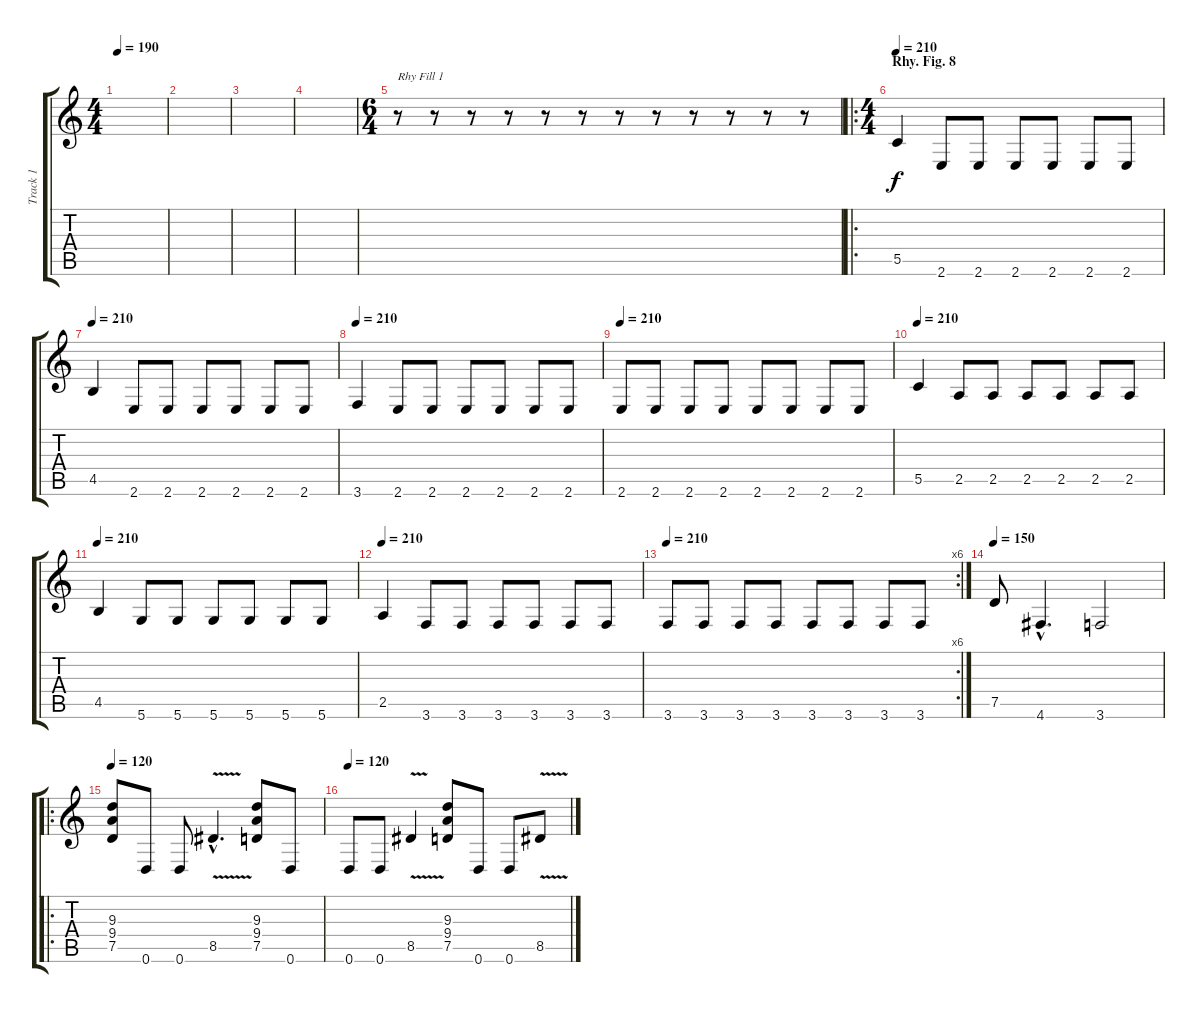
\track ("Track 1" "Track 1") {instrument distortionguitar}
\staff {score tabs}
\tuning (D4 A3 F3 C3 G2 D2) {hide}
\ts (4 4)
\tempo 190
\clef g2
\ks c
|
|
|
|
\ts (6 4)
r.8{txt "Rhy Fill 1"} r.8 r.8 r.8 r.8 r.8 r.8 r.8 r.8 r.8 r.8 r.8 |
\ro
\ts (4 4)
\section ("" "Rhy. Fig. 8")
\tempo 210
5.5.4 2.6.8 2.6.8 2.6.8 2.6.8 2.6.8 2.6.8 |
\tempo 210
4.5.4 2.6.8 2.6.8 2.6.8 2.6.8 2.6.8 2.6.8 |
\tempo 210
3.6.4 2.6.8 2.6.8 2.6.8 2.6.8 2.6.8 2.6.8 |
\tempo 210
2.6.8 2.6.8 2.6.8 2.6.8 2.6.8 2.6.8 2.6.8 2.6.8 |
\tempo 210
5.5.4 2.5.8 2.5.8 2.5.8 2.5.8 2.5.8 2.5.8 |
\tempo 210
4.5.4 5.6.8 5.6.8 5.6.8 5.6.8 5.6.8 5.6.8 |
\tempo 210
2.5.4 3.6.8 3.6.8 3.6.8 3.6.8 3.6.8 3.6.8 |
\rc 6
\tempo 210
3.6.8 3.6.8 3.6.8 3.6.8 3.6.8 3.6.8 3.6.8 3.6.8 |
\tempo 150
7.5.8 4.6{hac}.4{d} 3.6.2 |
\ro
\tempo 120
(9.3 9.4 7.5).8 0.6.8 0.6.8 8.5{v hac}.4{d} (9.3 9.4 7.5).8 0.6.8 |
\tempo 120
0.6.8 0.6.8 8.5{v}.4 (9.3 9.4 7.5).8 0.6.8 0.6.8 8.5{v}.8
